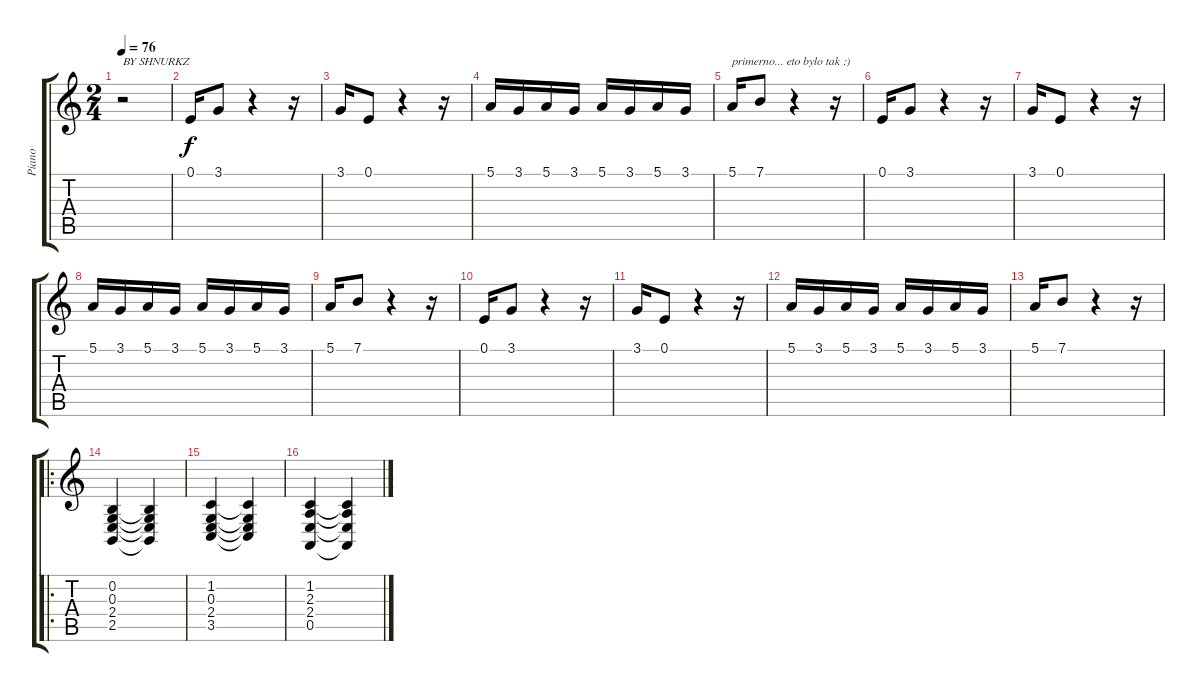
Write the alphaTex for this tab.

\track ("Piano" "Piano") {instrument electricgrandpiano}
\staff {score tabs}
\tuning (E4 B3 G3 D3 A2 E2) {hide}
\ts (2 4)
\tempo 76
\clef g2
\ks c
r.2{txt "BY SHNURKZ" dy f instrument electricgrandpiano} |
0.1.16 3.1.8 r.4 r.16 |
3.1.16{txt ""} 0.1.8 r.4 r.16 |
5.1.16 3.1.16 5.1.16 3.1.16 5.1.16 3.1.16 5.1.16 3.1.16 |
5.1.16{txt "primerno... eto bylo tak :)"} 7.1.8 r.4 r.16 |
0.1.16 3.1.8 r.4 r.16 |
3.1.16 0.1.8 r.4 r.16 |
5.1.16 3.1.16 5.1.16 3.1.16 5.1.16 3.1.16 5.1.16 3.1.16 |
5.1.16 7.1.8 r.4 r.16 |
0.1.16 3.1.8 r.4 r.16 |
3.1.16 0.1.8 r.4 r.16 |
5.1.16 3.1.16 5.1.16 3.1.16 5.1.16 3.1.16 5.1.16 3.1.16 |
5.1.16 7.1.8 r.4 r.16 |
\ro
(0.2 0.3 2.4 2.5).4{instrument churchorgan} (0.2{t} 0.3{t} 2.4{t} 2.5{t}).4 |
(1.2 0.3 2.4 3.5).4 (1.2{t} 0.3{t} 2.4{t} 3.5{t}).4 |
(1.2 2.3 2.4 0.5).4 (1.2{t} 2.3{t} 2.4{t} 0.5{t}).4
